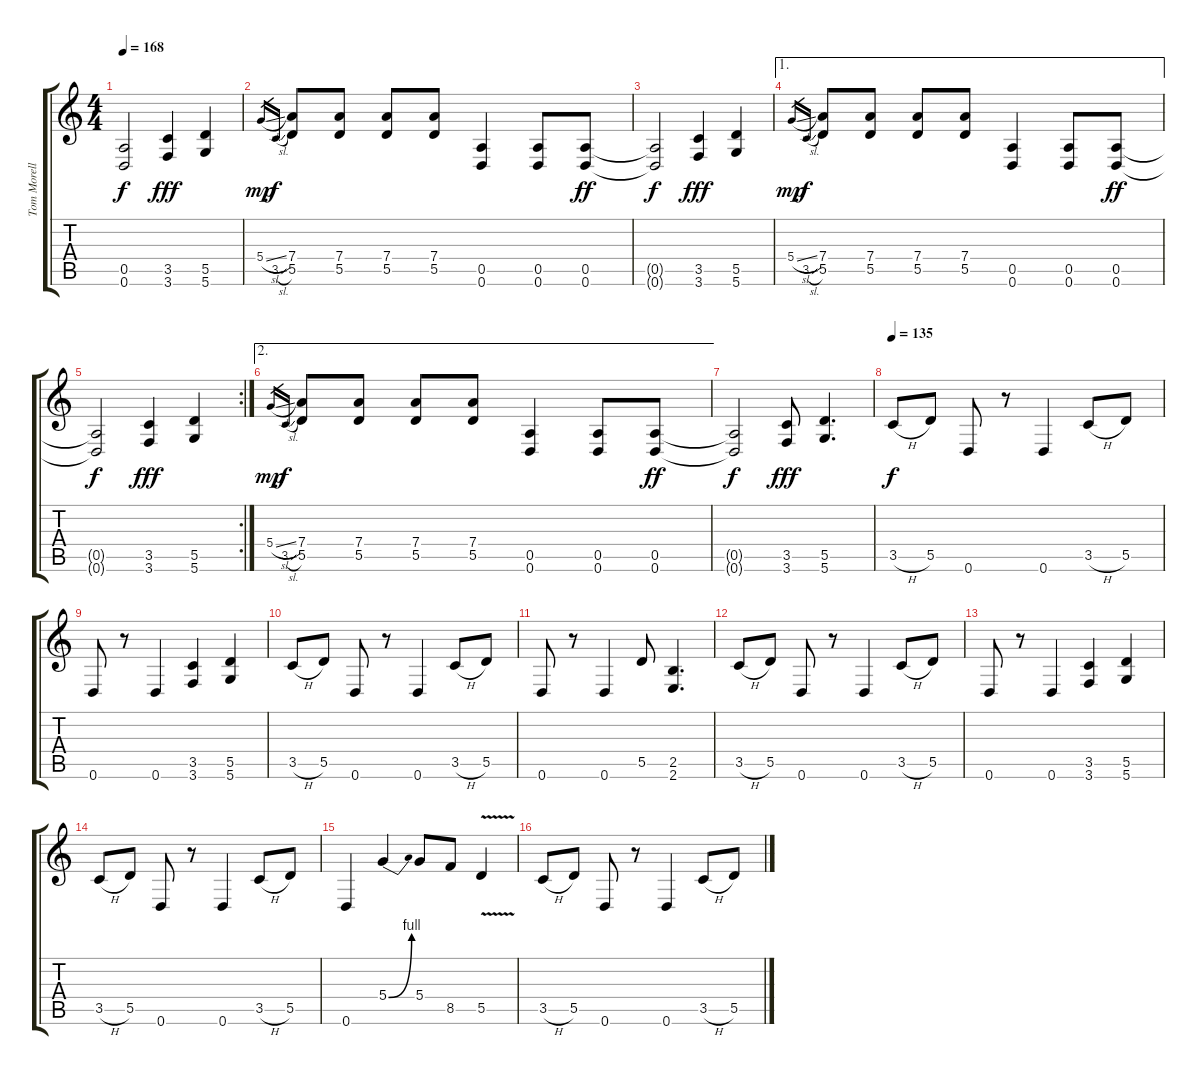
\track ("Tom Morello" "Tom Morell") {instrument distortionguitar}
\staff {score tabs}
\tuning (E4 B3 G3 D3 A2 D2) {hide}
\ts (4 4)
\tempo 168
\clef g2
\ks c
(0.5{t} 0.6{t}).2{dy f} (3.5 3.6).4{dy fff} (5.5 5.6).4 |
5.4{sl}.16{gr dy mp} 3.5{sl}.16{gr dy f} (7.4 5.5).8 (7.4 5.5).8 (7.4 5.5).8 (7.4 5.5).8 (0.5 0.6).4 (0.5 0.6).8 (0.5 0.6).8{dy ff} |
(0.5{t} 0.6{t}).2{dy f} (3.5 3.6).4{dy fff} (5.5 5.6).4 |
\ae 1
5.4{sl}.16{gr dy mp} 3.5{sl}.16{gr dy f} (7.4 5.5).8 (7.4 5.5).8 (7.4 5.5).8 (7.4 5.5).8 (0.5 0.6).4 (0.5 0.6).8 (0.5 0.6).8{dy ff} |
\rc 2
(0.5{t} 0.6{t}).2{dy f} (3.5 3.6).4{dy fff} (5.5 5.6).4 |
\ae 2
5.4{sl}.16{gr dy mp} 3.5{sl}.16{gr dy f} (7.4 5.5).8 (7.4 5.5).8 (7.4 5.5).8 (7.4 5.5).8 (0.5 0.6).4 (0.5 0.6).8 (0.5 0.6).8{dy ff} |
(0.5{t} 0.6{t}).2{dy f} (3.5 3.6).8{dy fff} (5.5 5.6).4{d} |
\tempo 135
3.5{h}.8{dy f} 5.5.8 0.6.8 r.8 0.6.4 3.5{h}.8 5.5.8 |
0.6.8 r.8 0.6.4 (3.5 3.6).4 (5.5 5.6).4 |
3.5{h}.8 5.5.8 0.6.8 r.8 0.6.4 3.5{h}.8 5.5.8 |
0.6.8 r.8 0.6.4 5.5.8 (2.5 2.6).4{d} |
3.5{h}.8 5.5.8 0.6.8 r.8 0.6.4 3.5{h}.8 5.5.8 |
0.6.8 r.8 0.6.4 (3.5 3.6).4 (5.5 5.6).4 |
3.5{h}.8 5.5.8 0.6.8 r.8 0.6.4 3.5{h}.8 5.5.8 |
0.6.4 5.4{be (bend 0 0 60 4)}.4 5.4.8 8.5.8 5.5{v}.4 |
3.5{h}.8 5.5.8 0.6.8 r.8 0.6.4 3.5{h}.8 5.5.8
